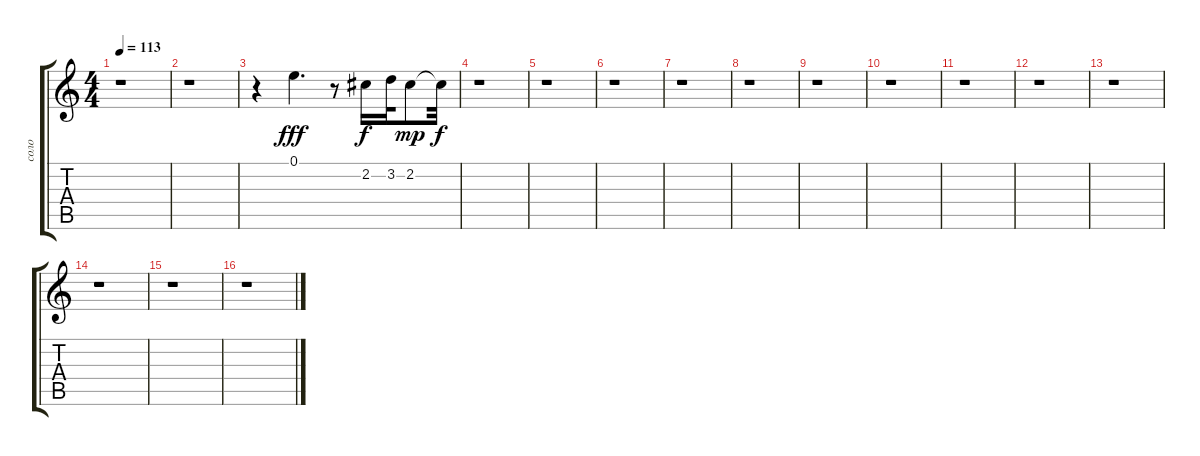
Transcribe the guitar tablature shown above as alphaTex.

\track ("соло" "соло") {instrument electricguitarmuted}
\staff {score tabs}
\tuning (E4 B3 G3 D3 A2 E2) {hide}
\ts (4 4)
\tempo 113
\clef g2
\ks c
r.1{dy f} |
r.1 |
r.4 0.1.4{d dy fff} r.8 2.2.16{dy f} 3.2.32 2.2.8{dy mp} 2.2{t}.32{dy f} |
r.1 |
r.1 |
r.1 |
r.1 |
r.1 |
r.1 |
r.1 |
r.1 |
r.1 |
r.1 |
r.1 |
r.1 |
r.1
